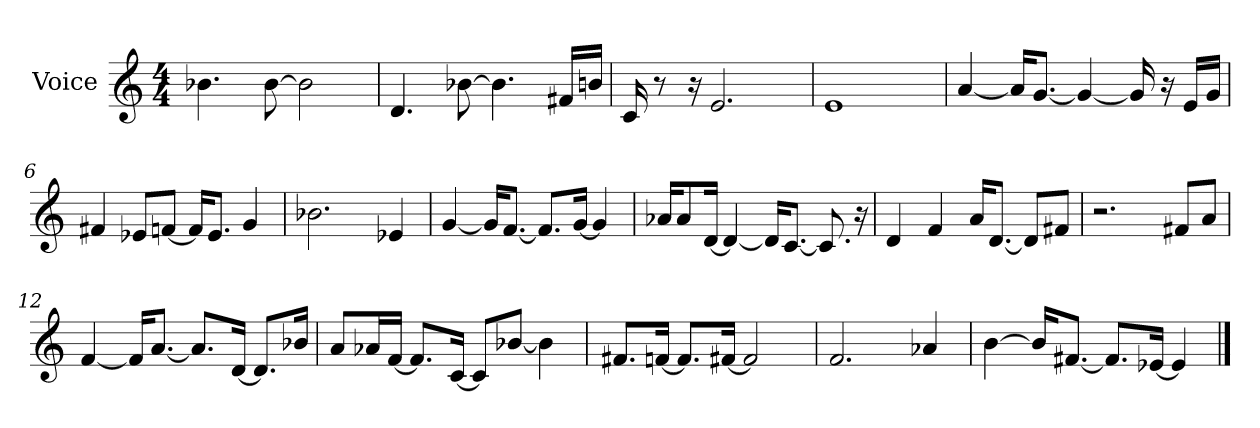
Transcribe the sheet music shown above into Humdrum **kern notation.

**kern
*part1
*staff1
*I"Voice
*I'Voice
*clefG2
*M4/4
=1
4.b-X\
[>8b-\
2b-\]
=2
4.d/
[>8b-X\
4.b-\]
16f#X/LL
16bn/JJ
=3
16c/
8r
16ra
2.e/
=4
1e
=5
[<4a/
16a/KL]
[<8.g/J
4g/_<
16g/]
16ra
16e/LL
16g/JJ
=6
4f#X/
8e-X/L
[<8fn/J
16f/KL]
8.e-/J
4g/
=7
2.b-X\
4e-X/
!!LO:LB:g=z
=8
[<4g/
16g/KL]
[<8.f/J
8.f/L]
[<16g/Jk
4g/]
=9
16a-X/KL
8a-/
[<16d/Jk
4d/_<
16d/KL]
[<8.c/J
8.c/]
16ra
=10
4d/
4f/
16a/KL
[<8.d/J
8d/L]
8f#X/J
=11
2.rcc
8f#X/L
8a/J
=12
[<4f/
16f/KL]
[<8.a/J
8.a/L]
[<16d/Jk
8.d/L]
16b-X/Jk
=13
8a/L
16a-X/L
[<16f/JJ
8.f/L]
[<16c/Jk
8c/L]
[>8b-X/J
4b-\]
!!LO:LB:g=z
=14
8.f#X/L
[<16fn/Jk
8.f/L]
[<16f#X/Jk
2f#/]
=15
2.f/
4a-X/
=16
[>4b\
16b/KL]
[<8.f#X/J
8.f#/L]
[<16e-X/Jk
4e-/]
==
*-
